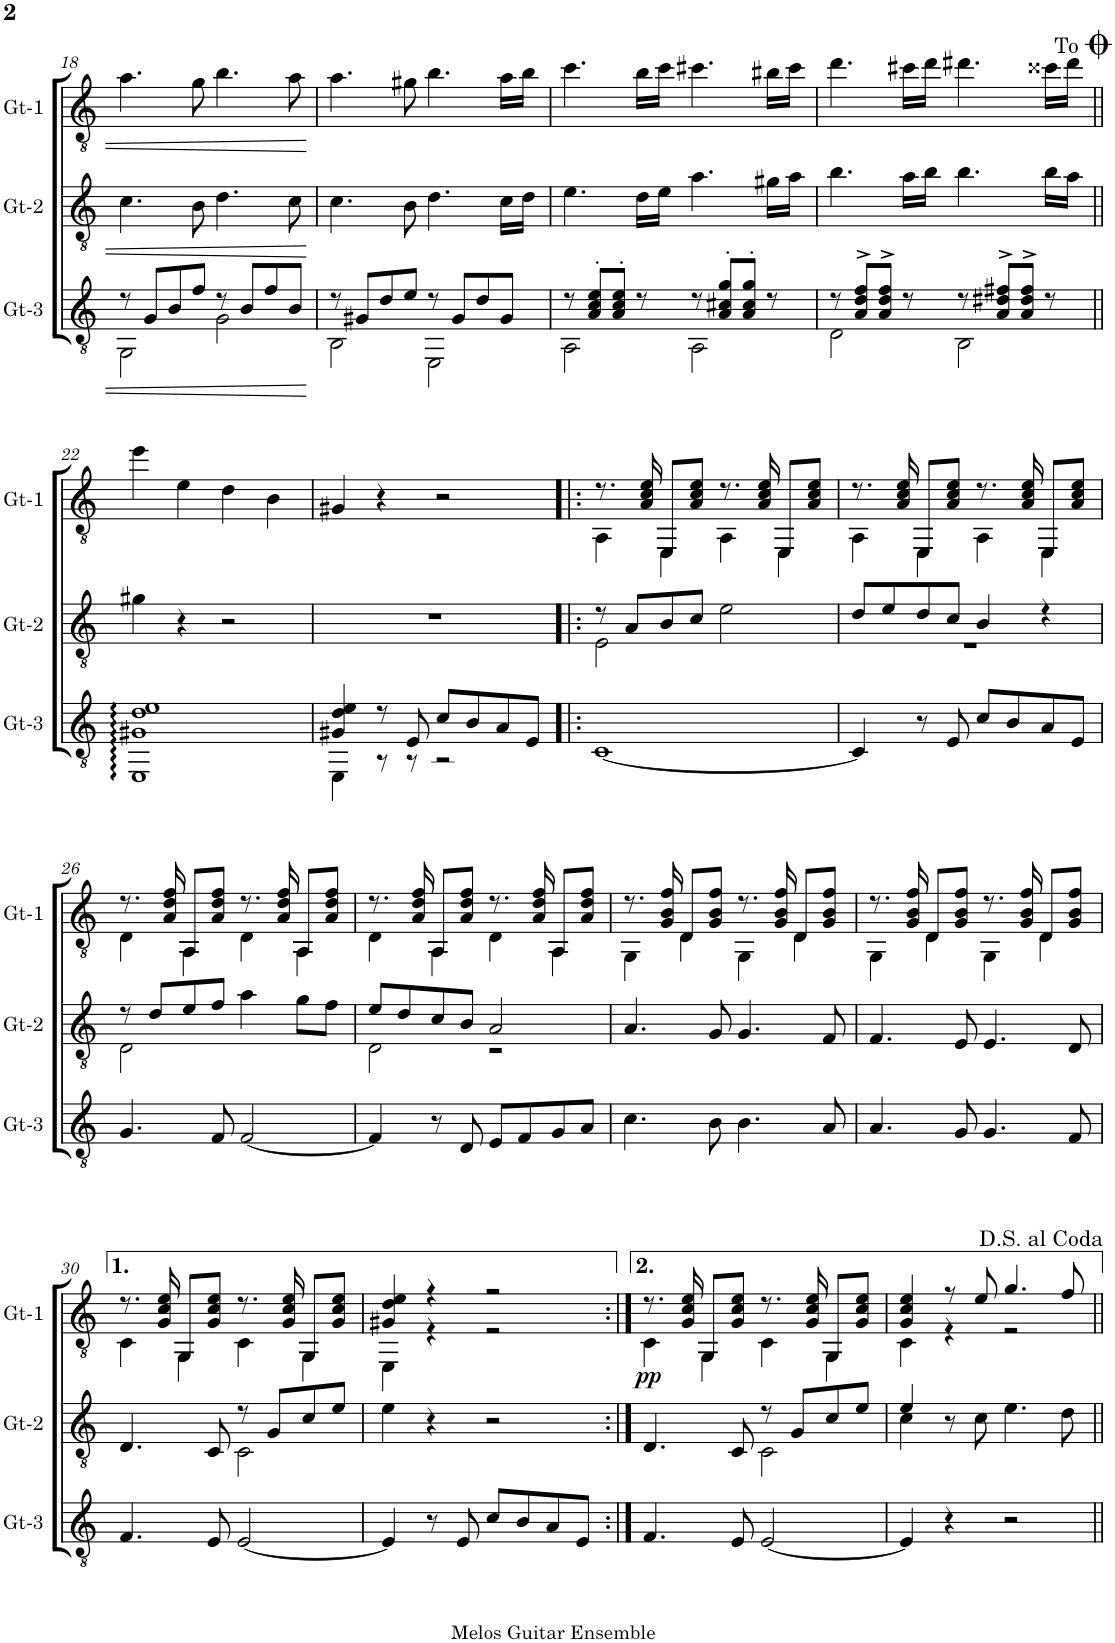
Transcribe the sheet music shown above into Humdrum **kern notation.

**kern	**kern	**kern	**dynam
*part3	*part2	*part1	*part1
*staff3	*staff2	*staff1	*staff1
*I"Gt-3	*I"Gt-2	*I"Gt-1	*
*I'Gt-3	*I'Gt-2	*I'Gt-1	*
!!LO:PB:g=z
*clefGv2	*clefGv2	*clefGv2	*
*k[]	*k[]	*k[]	*
*M4/4	*M4/4	*M4/4	*
*met(c)	*met(c)	*met(c)	*
=18	=18	=18	=18
*^	*	*	*
8r	2GG\	4.c\	4.a\	.
8G/L	.	.	.	.
8B/	.	.	.	.
8f/J	.	8B\	8g\	.
8r	2G\	4.d\	4.b\	.
8B/L	.	.	.	.
8f/	.	.	.	.
8B/J	.	8c\	8a\	.
=19	=19	=19	=19	=19
8r	2BB\	4.c\	4.a\	.
8G#X/L	.	.	.	.
8d/	.	.	.	.
8e/J	.	8B\	8g#X\	.
8r	2EE\	4.d\	4.b\	.
8G#/L	.	.	.	.
8d/	.	.	.	.
8G#/J	.	16c\LL	16a\LL	.
.	.	16d\JJ	16b\JJ	.
=20	=20	=20	=20	=20
8r	2AA\	4.e\	4.cc\	.
8A/' 8c/' 8e/'L	.	.	.	.
8A/' 8c/' 8e/'J	.	.	.	.
8r	.	16d\LL	16b\LL	.
.	.	16e\JJ	16cc\JJ	.
8r	2AA\	4.a\	4.cc#X\	.
8A/' 8c#X/' 8g/'L	.	.	.	.
8A/' 8c#/' 8g/'J	.	.	.	.
8r	.	16g#X\LL	16b#X\LL	.
.	.	16a\JJ	16cc#\JJ	.
=21	=21	=21	=21	=21
8r	2D\	4.b\	4.dd\	.
8A/^ 8d/^ 8f/^L	.	.	.	.
8A/^ 8d/^ 8f/^J	.	.	.	.
8r	.	16a\LL	16cc#X\LL	.
.	.	16b\JJ	16dd\JJ	.
8r	2BB\	4.b\	4.dd#X\	.
8A/^ 8d#X/^ 8f#X/^L	.	.	.	.
8A/^ 8d#/^ 8f#/^J	.	.	.	.
8r	.	16b\LL	16cc##X\LL	.
.	.	16a\JJ	16dd#\JJ	.
*v	*v	*	*	*
!	!	!LO:TX:a:t=To <font size="20"/>	!
!!LO:LB:g=z
=22||	=22||	=22||	=22||
1EE 1G#X 1d 1e	4g#X\	4ee\	.
.	4r	4e\	.
.	2r	4d\	.
.	.	4B\	.
=23	=23	=23	=23
*^	*	*	*
4G#X/ 4d/ 4e/	4EE\	1r	4G#X/	.
8r	8r	.	4r	.
8E/	8r	.	.	.
8c/L	2r	.	2r	.
8B/	.	.	.	.
8A/	.	.	.	.
8E/J	.	.	.	.
*v	*v	*	*	*
=24!|:	=24!|:	=24!|:	=24!|:
*	*^	*^	*
[1C	8r	2E\	8.r	4AA\	.
.	8A/L	.	.	.	.
.	.	.	16A/ 16c/ 16e/	.	.
.	8B/	.	8EE/L	4EE\	.
.	8c/J	.	8A/ 8c/ 8e/J	.	.
.	2e\	2ryy	8.r	4AA\	.
.	.	.	16A/ 16c/ 16e/	.	.
.	.	.	8EE/L	4EE\	.
.	.	.	8A/ 8c/ 8e/J	.	.
=25	=25	=25	=25	=25	=25
4C/]	8d/L	1r	8.r	4AA\	.
.	8e/	.	.	.	.
.	.	.	16A/ 16c/ 16e/	.	.
8r	8d/	.	8EE/L	4EE\	.
8E/	8c/J	.	8A/ 8c/ 8e/J	.	.
8c/L	4B/	.	8.r	4AA\	.
8B/	.	.	.	.	.
.	.	.	16A/ 16c/ 16e/	.	.
8A/	4r	.	8EE/L	4EE\	.
8E/J	.	.	8A/ 8c/ 8e/J	.	.
!!LO:LB:g=z	!!
=26	=26	=26	=26	=26	=26
4.G/	8r	2D\	8.r	4D\	.
.	8d/L	.	.	.	.
.	.	.	16A/ 16d/ 16f/	.	.
.	8e/	.	8AA/L	4AA\	.
8F/	8f/J	.	8A/ 8d/ 8f/J	.	.
[2F/	4a\	2ryy	8.r	4D\	.
.	.	.	16A/ 16d/ 16f/	.	.
.	8g\L	.	8AA/L	4AA\	.
.	8f\J	.	8A/ 8d/ 8f/J	.	.
=27	=27	=27	=27	=27	=27
4F/]	8e/L	2D\	8.r	4D\	.
.	8d/	.	.	.	.
.	.	.	16A/ 16d/ 16f/	.	.
8r	8c/	.	8AA/L	4AA\	.
8D/	8B/J	.	8A/ 8d/ 8f/J	.	.
8E/L	2A/	2r	8.r	4D\	.
8F/	.	.	.	.	.
.	.	.	16A/ 16d/ 16f/	.	.
8G/	.	.	8AA/L	4AA\	.
8A/J	.	.	8A/ 8d/ 8f/J	.	.
*	*v	*v	*	*	*
=28	=28	=28	=28	=28
4.c\	4.A/	8.r	4GG\	.
.	.	16G/ 16B/ 16f/	.	.
.	.	8D/L	4D\	.
8B\	8G/	8G/ 8B/ 8f/J	.	.
4.B\	4.G/	8.r	4GG\	.
.	.	16G/ 16B/ 16f/	.	.
.	.	8D/L	4D\	.
8A/	8F/	8G/ 8B/ 8f/J	.	.
=29	=29	=29	=29	=29
4.A/	4.F/	8.r	4GG\	.
.	.	16G/ 16B/ 16f/	.	.
.	.	8D/L	4D\	.
8G/	8E/	8G/ 8B/ 8f/J	.	.
4.G/	4.E/	8.r	4GG\	.
.	.	16G/ 16B/ 16f/	.	.
.	.	8D/L	4D\	.
8F/	8D/	8G/ 8B/ 8f/J	.	.
!!LO:LB:g=z	!!
=30	=30	=30	=30	=30
*	*^	*	*	*
4.F/	4.D/	2ryy	8.r	4C\	.
.	.	.	16G/ 16c/ 16e/	.	.
.	.	.	8GG/L	4GG\	.
8E/	8C/	.	8G/ 8c/ 8e/J	.	.
[2E/	8r	2C\	8.r	4C\	.
.	8G/L	.	.	.	.
.	.	.	16G/ 16c/ 16e/	.	.
.	8c/	.	8GG/L	4GG\	.
.	8e/J	.	8G/ 8c/ 8e/J	.	.
*	*v	*v	*	*	*
=31	=31	=31	=31	=31
4E/]	4e\	4G#X/ 4d/ 4e/	4EE\	.
8r	4r	4r	4r	.
8E/	.	.	.	.
8c/L	2r	2r	2r	.
8B/	.	.	.	.
8A/	.	.	.	.
8E/J	.	.	.	.
=32:|!	=32:|!	=32:|!	=32:|!	=32:|!
*	*^	*	*	*
!	!	!	!	!	!LO:DY:b
4.F/	4.D/	2ryy	8.r	4C\	pp
.	.	.	16G/ 16c/ 16e/	.	.
.	.	.	8GG/L	4GG\	.
8E/	8C/	.	8G/ 8c/ 8e/J	.	.
[2E/	8r	2C\	8.r	4C\	.
.	8G/L	.	.	.	.
.	.	.	16G/ 16c/ 16e/	.	.
.	8c/	.	8GG/L	4GG\	.
.	8e/J	.	8G/ 8c/ 8e/J	.	.
=33	=33	=33	=33	=33	=33
4E/]	4e/	4c\	4G/ 4c/ 4e/	4C\	.
4r	8r	2.ryy	8r	4r	.
.	8c\	.	8e/	.	.
2r	4.e\	.	4.g/	2r	.
.	8d\	.	8f/	.	.
*	*v	*v	*	*	*
*	*	*v	*v	*
=||	=||	=||	=||
*-	*-	*-	*-
